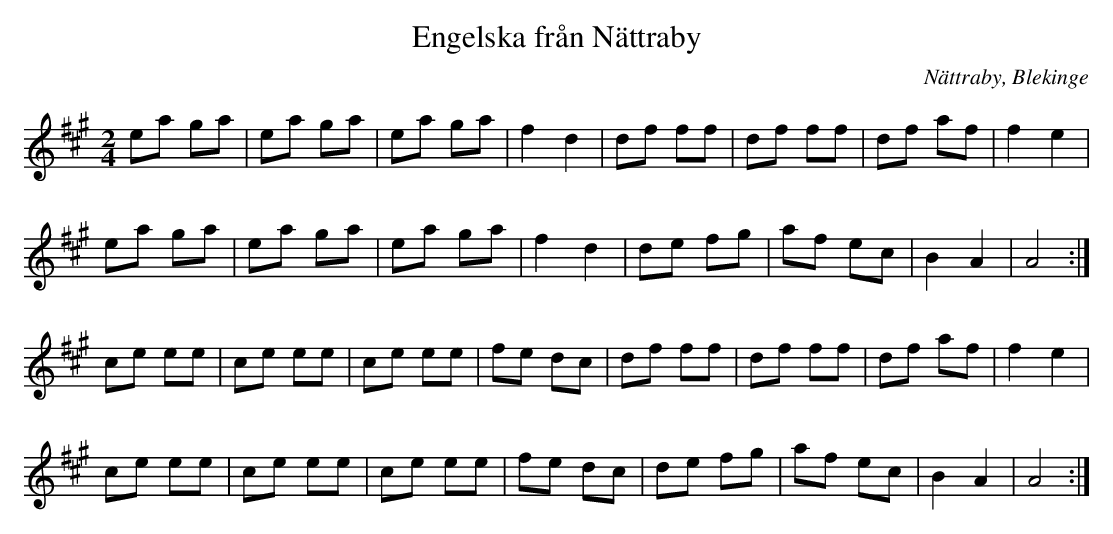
X:1
T:Engelska från Nättraby
O:Nättraby, Blekinge
M:2/4
L:1/8
K:A
ea ga| ea ga|ea ga| f2 d2|df ff| df ff|df af| f2 e2|
ea ga| ea ga|ea ga| f2 d2|de fg| af ec|B2 A2| A4:|
ce ee| ce ee|ce ee| fe dc|df ff| df ff|df af| f2 e2|
ce ee| ce ee|ce ee| fe dc|de fg| af ec|B2 A2| A4:|
